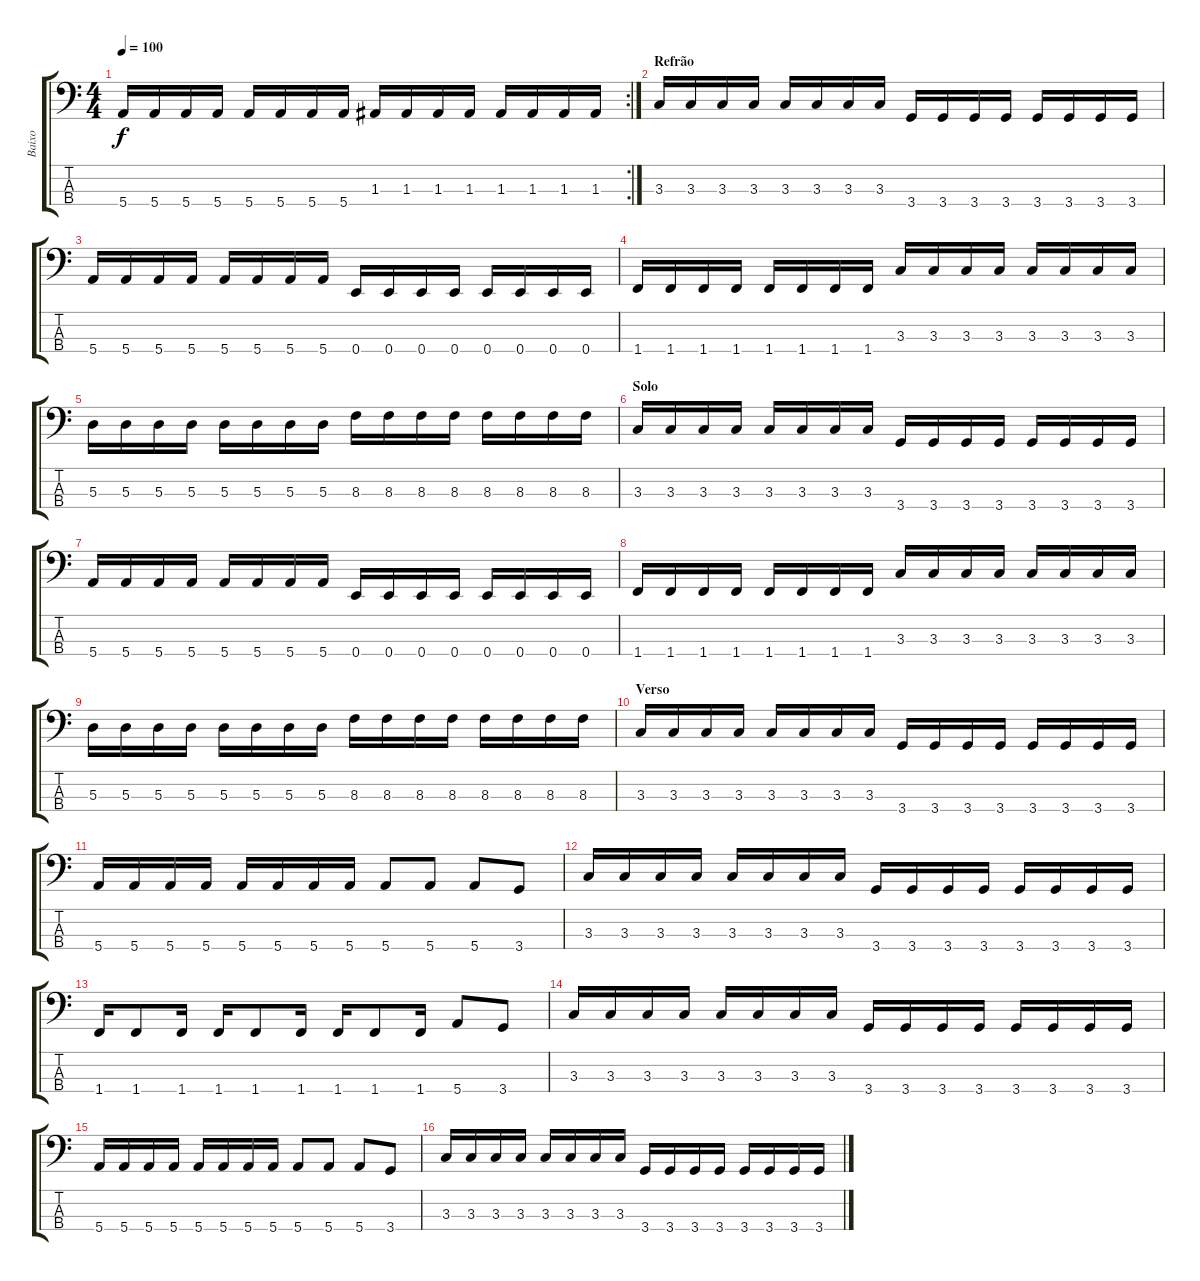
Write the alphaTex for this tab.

\track ("Baixo" "Baixo") {instrument electricbassfinger}
\staff {score tabs}
\tuning (G2 D2 A1 E1) {hide}
\rc 2
\ts (4 4)
\tempo 100
\clef f4
\ks c
5.4.16{dy f} 5.4.16 5.4.16 5.4.16 5.4.16 5.4.16 5.4.16 5.4.16 1.3.16 1.3.16 1.3.16 1.3.16 1.3.16 1.3.16 1.3.16 1.3.16 |
\section ("" "Refrão")
3.3.16 3.3.16 3.3.16 3.3.16 3.3.16 3.3.16 3.3.16 3.3.16 3.4.16 3.4.16 3.4.16 3.4.16 3.4.16 3.4.16 3.4.16 3.4.16 |
5.4.16 5.4.16 5.4.16 5.4.16 5.4.16 5.4.16 5.4.16 5.4.16 0.4.16 0.4.16 0.4.16 0.4.16 0.4.16 0.4.16 0.4.16 0.4.16 |
1.4.16 1.4.16 1.4.16 1.4.16 1.4.16 1.4.16 1.4.16 1.4.16 3.3.16 3.3.16 3.3.16 3.3.16 3.3.16 3.3.16 3.3.16 3.3.16 |
5.3.16 5.3.16 5.3.16 5.3.16 5.3.16 5.3.16 5.3.16 5.3.16 8.3.16 8.3.16 8.3.16 8.3.16 8.3.16 8.3.16 8.3.16 8.3.16 |
\section ("" "Solo")
3.3.16 3.3.16 3.3.16 3.3.16 3.3.16 3.3.16 3.3.16 3.3.16 3.4.16 3.4.16 3.4.16 3.4.16 3.4.16 3.4.16 3.4.16 3.4.16 |
5.4.16 5.4.16 5.4.16 5.4.16 5.4.16 5.4.16 5.4.16 5.4.16 0.4.16 0.4.16 0.4.16 0.4.16 0.4.16 0.4.16 0.4.16 0.4.16 |
1.4.16 1.4.16 1.4.16 1.4.16 1.4.16 1.4.16 1.4.16 1.4.16 3.3.16 3.3.16 3.3.16 3.3.16 3.3.16 3.3.16 3.3.16 3.3.16 |
5.3.16 5.3.16 5.3.16 5.3.16 5.3.16 5.3.16 5.3.16 5.3.16 8.3.16 8.3.16 8.3.16 8.3.16 8.3.16 8.3.16 8.3.16 8.3.16 |
\section ("" "Verso")
3.3.16 3.3.16 3.3.16 3.3.16 3.3.16 3.3.16 3.3.16 3.3.16 3.4.16 3.4.16 3.4.16 3.4.16 3.4.16 3.4.16 3.4.16 3.4.16 |
5.4.16 5.4.16 5.4.16 5.4.16 5.4.16 5.4.16 5.4.16 5.4.16 5.4.8 5.4.8 5.4.8 3.4.8 |
3.3.16 3.3.16 3.3.16 3.3.16 3.3.16 3.3.16 3.3.16 3.3.16 3.4.16 3.4.16 3.4.16 3.4.16 3.4.16 3.4.16 3.4.16 3.4.16 |
1.4.16 1.4.8 1.4.16 1.4.16 1.4.8 1.4.16 1.4.16 1.4.8 1.4.16 5.4.8 3.4.8 |
3.3.16 3.3.16 3.3.16 3.3.16 3.3.16 3.3.16 3.3.16 3.3.16 3.4.16 3.4.16 3.4.16 3.4.16 3.4.16 3.4.16 3.4.16 3.4.16 |
5.4.16 5.4.16 5.4.16 5.4.16 5.4.16 5.4.16 5.4.16 5.4.16 5.4.8 5.4.8 5.4.8 3.4.8 |
3.3.16 3.3.16 3.3.16 3.3.16 3.3.16 3.3.16 3.3.16 3.3.16 3.4.16 3.4.16 3.4.16 3.4.16 3.4.16 3.4.16 3.4.16 3.4.16
